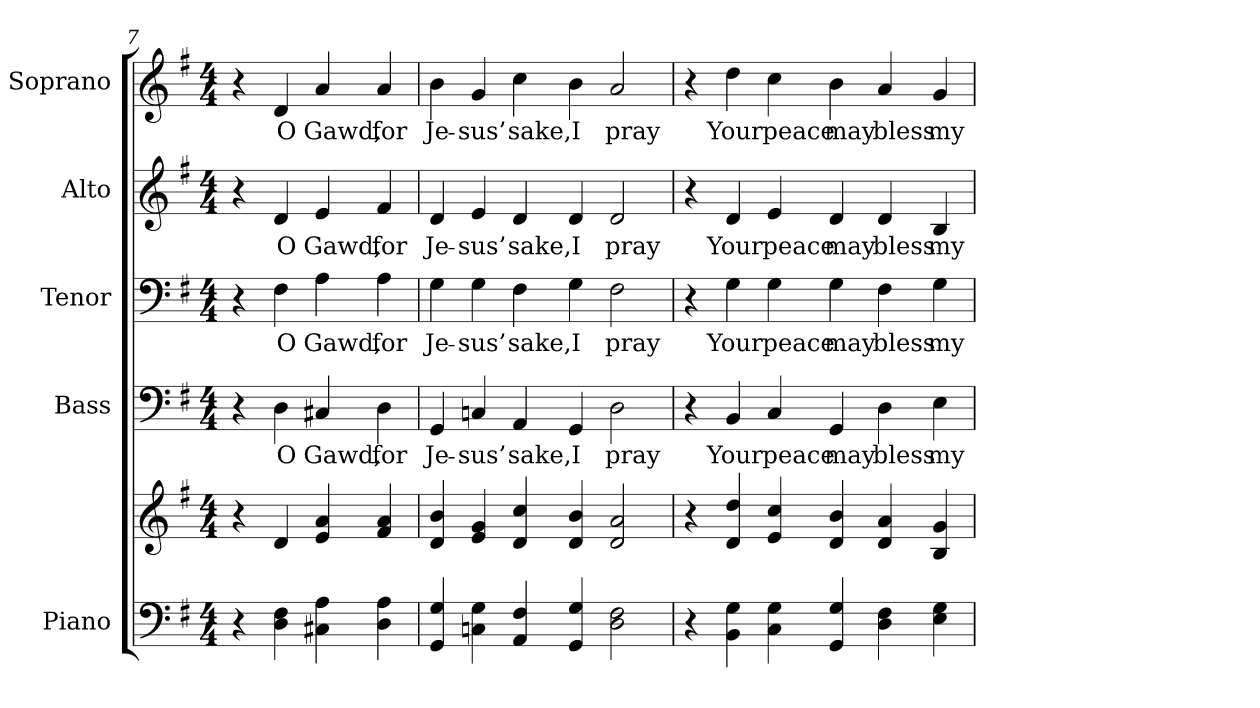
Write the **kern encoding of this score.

**kern	**kern	**kern	**text	**kern	**text	**kern	**text	**kern	**text
*part5	*part5	*part4	*part4	*part3	*part3	*part2	*part2	*part1	*part1
*staff6	*staff5	*staff4	*staff4	*staff3	*staff3	*staff2	*staff2	*staff1	*staff1
*I"Piano	*	*I"Bass	*	*I"Tenor	*	*I"Alto	*	*I"Soprano	*
*I'Pno.	*	*I'B.	*	*I'T.	*	*I'A.	*	*I'S.	*
*clefF4	*clefG2	*clefF4	*	*clefF4	*	*clefG2	*	*clefG2	*
*k[f#]	*k[f#]	*k[f#]	*	*k[f#]	*	*k[f#]	*	*k[f#]	*
*G:	*G:	*G:	*	*G:	*	*G:	*	*G:	*
*M4/4	*M4/4	*M4/4	*	*M4/4	*	*M4/4	*	*M4/4	*
=7	=7	=7	=7	=7	=7	=7	=7	=7	=7
4r	4r	4r	.	4r	.	4r	.	4r	.
!	!	!	!LO:LY:b:color=#000000	!	!	!	!	!	!
!	!	!	!	!	!LO:LY:b:color=#000000	!	!	!	!
!	!	!	!	!	!	!	!LO:LY:b:color=#000000	!	!
!	!	!	!	!	!	!	!	!	!LO:LY:b:color=#000000
4Di\ 4F#i	4di/	4Di\	O	4F#i\	O	4di/	O	4di/	O
!	!	!	!LO:LY:b:color=#000000	!	!	!	!	!	!
!	!	!	!	!	!LO:LY:b:color=#000000	!	!	!	!
!	!	!	!	!	!	!	!LO:LY:b:color=#000000	!	!
!	!	!	!	!	!	!	!	!	!LO:LY:b:color=#000000
4C#Xi\ 4Ai	4ei/ 4ai	4C#Xi/	Gawd,	4Ai\	Gawd,	4ei/	Gawd,	4ai/	Gawd,
!	!	!	!LO:LY:b:color=#000000	!	!	!	!	!	!
!	!	!	!	!	!LO:LY:b:color=#000000	!	!	!	!
!	!	!	!	!	!	!	!LO:LY:b:color=#000000	!	!
!	!	!	!	!	!	!	!	!	!LO:LY:b:color=#000000
4Di\ 4Ai	4f#i/ 4ai	4Di\	for	4Ai\	for	4f#i/	for	4ai/	for
!!LO:PB:g=z
=8	=8	=8	=8	=8	=8	=8	=8	=8	=8
!	!	!	!LO:LY:b:color=#000000	!	!	!	!	!	!
!	!	!	!	!	!LO:LY:b:color=#000000	!	!	!	!
!	!	!	!	!	!	!	!LO:LY:b:color=#000000	!	!
!	!	!	!	!	!	!	!	!	!LO:LY:b:color=#000000
4GGi/ 4Gi	4di/ 4bi	4GGi/	Je-	4Gi\	Je-	4di/	Je-	4bi\	Je-
!	!	!	!LO:LY:b:color=#000000	!	!	!	!	!	!
!	!	!	!	!	!LO:LY:b:color=#000000	!	!	!	!
!	!	!	!	!	!	!	!LO:LY:b:color=#000000	!	!
!	!	!	!	!	!	!	!	!	!LO:LY:b:color=#000000
4Cni\ 4Gi	4ei/ 4gi	4Cni/	-sus’	4Gi\	-sus’	4ei/	-sus’	4gi/	-sus’
!	!	!	!LO:LY:b:color=#000000	!	!	!	!	!	!
!	!	!	!	!	!LO:LY:b:color=#000000	!	!	!	!
!	!	!	!	!	!	!	!LO:LY:b:color=#000000	!	!
!	!	!	!	!	!	!	!	!	!LO:LY:b:color=#000000
4AAi/ 4F#i	4di/ 4cci	4AAi/	sake,	4F#i\	sake,	4di/	sake,	4cci\	sake,
!	!	!	!LO:LY:b:color=#000000	!	!	!	!	!	!
!	!	!	!	!	!LO:LY:b:color=#000000	!	!	!	!
!	!	!	!	!	!	!	!LO:LY:b:color=#000000	!	!
!	!	!	!	!	!	!	!	!	!LO:LY:b:color=#000000
4GGi/ 4Gi	4di/ 4bi	4GGi/	I	4Gi\	I	4di/	I	4bi\	I
!	!	!	!LO:LY:b:color=#000000	!	!	!	!	!	!
!	!	!	!	!	!LO:LY:b:color=#000000	!	!	!	!
!	!	!	!	!	!	!	!LO:LY:b:color=#000000	!	!
!	!	!	!	!	!	!	!	!	!LO:LY:b:color=#000000
2Di\ 2F#i	2di/ 2ai	2Di\	pray	2F#i\	pray	2di/	pray	2ai/	pray
=9	=9	=9	=9	=9	=9	=9	=9	=9	=9
4r	4r	4r	.	4r	.	4r	.	4r	.
!	!	!	!LO:LY:b:color=#000000	!	!	!	!	!	!
!	!	!	!	!	!LO:LY:b:color=#000000	!	!	!	!
!	!	!	!	!	!	!	!LO:LY:b:color=#000000	!	!
!	!	!	!	!	!	!	!	!	!LO:LY:b:color=#000000
4BBi\ 4Gi	4di/ 4ddi	4BBi/	Your	4Gi\	Your	4di/	Your	4ddi\	Your
!	!	!	!LO:LY:b:color=#000000	!	!	!	!	!	!
!	!	!	!	!	!LO:LY:b:color=#000000	!	!	!	!
!	!	!	!	!	!	!	!LO:LY:b:color=#000000	!	!
!	!	!	!	!	!	!	!	!	!LO:LY:b:color=#000000
4Ci\ 4Gi	4ei/ 4cci	4Ci/	peace	4Gi\	peace	4ei/	peace	4cci\	peace
!	!	!	!LO:LY:b:color=#000000	!	!	!	!	!	!
!	!	!	!	!	!LO:LY:b:color=#000000	!	!	!	!
!	!	!	!	!	!	!	!LO:LY:b:color=#000000	!	!
!	!	!	!	!	!	!	!	!	!LO:LY:b:color=#000000
4GGi/ 4Gi	4di/ 4bi	4GGi/	may	4Gi\	may	4di/	may	4bi\	may
!	!	!	!LO:LY:b:color=#000000	!	!	!	!	!	!
!	!	!	!	!	!LO:LY:b:color=#000000	!	!	!	!
!	!	!	!	!	!	!	!LO:LY:b:color=#000000	!	!
!	!	!	!	!	!	!	!	!	!LO:LY:b:color=#000000
4Di\ 4F#i	4di/ 4ai	4Di\	bless	4F#i\	bless	4di/	bless	4ai/	bless
!	!	!	!LO:LY:b:color=#000000	!	!	!	!	!	!
!	!	!	!	!	!LO:LY:b:color=#000000	!	!	!	!
!	!	!	!	!	!	!	!LO:LY:b:color=#000000	!	!
!	!	!	!	!	!	!	!	!	!LO:LY:b:color=#000000
4Ei\ 4Gi	4Bi/ 4gi	4Ei\	my	4Gi\	my	4Bi/	my	4gi/	my
=	=	=	=	=	=	=	=	=	=
*-	*-	*-	*-	*-	*-	*-	*-	*-	*-
